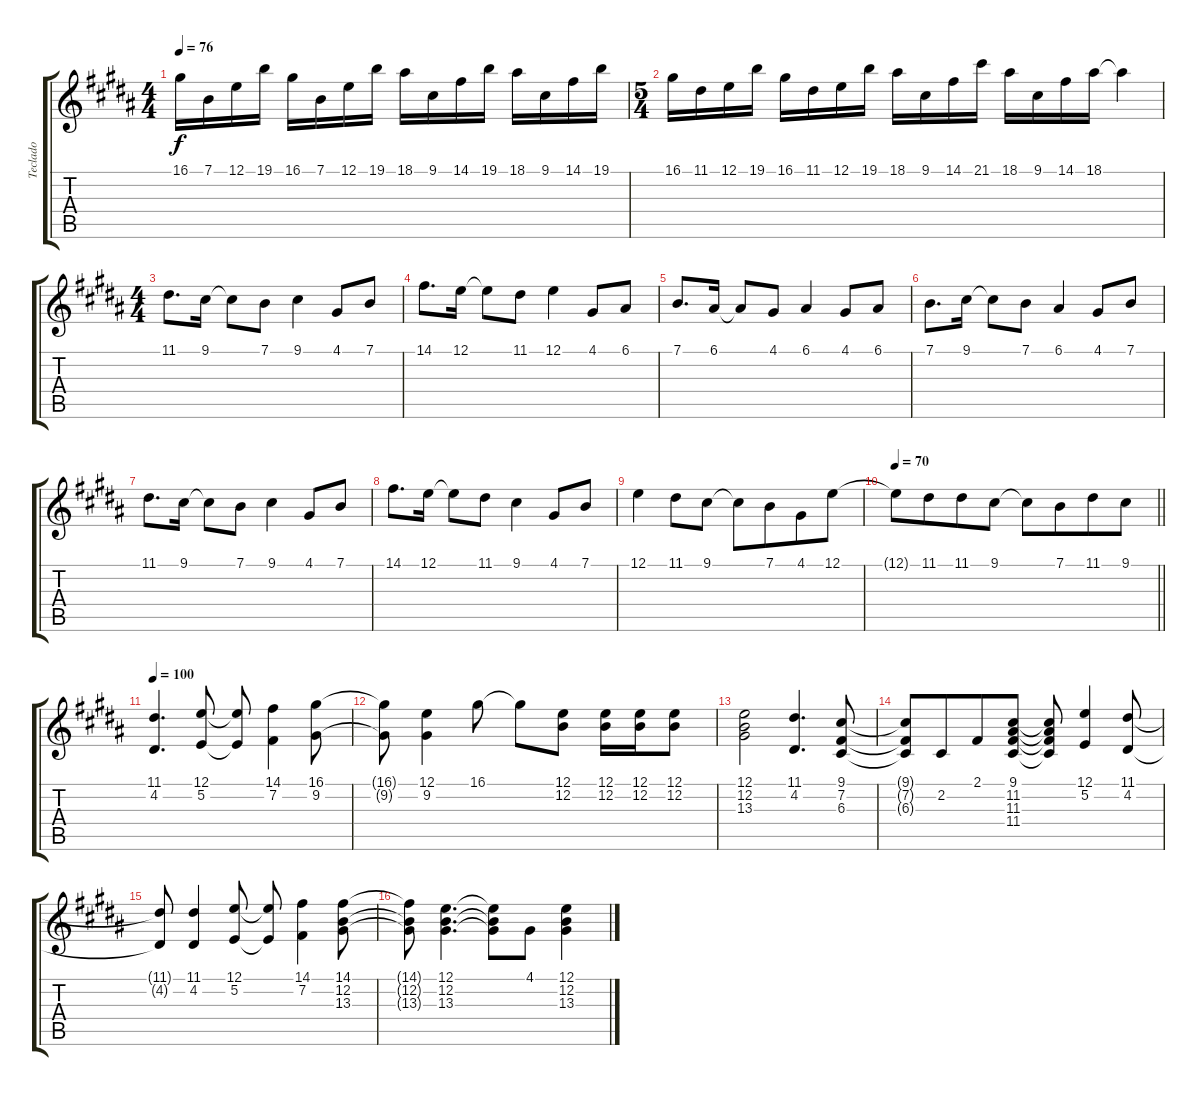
\track ("Teclado" "Teclado") {instrument lead5charang}
\staff {score tabs}
\tuning (E4 B3 G3 D3 A2 E2) {hide}
\ts (4 4)
\tempo 76
\clef g2
\ks b
16.1.16{dy f} 7.1.16 12.1.16 19.1.16 16.1.16 7.1.16 12.1.16 19.1.16 18.1.16 9.1.16 14.1.16 19.1.16 18.1.16 9.1.16 14.1.16 19.1.16 |
\ts (5 4)
16.1.16 11.1.16 12.1.16 19.1.16 16.1.16 11.1.16 12.1.16 19.1.16 18.1.16 9.1.16 14.1.16 21.1.16 18.1.16 9.1.16 14.1.16 18.1.16 18.1{t}.4 |
\ts (4 4)
11.1.8{d} 9.1.16 9.1{t}.8 7.1.8 9.1.4 4.1.8 7.1.8 |
14.1.8{d} 12.1.16 12.1{t}.8 11.1.8 12.1.4 4.1.8 6.1.8 |
7.1.8{d} 6.1.16 6.1{t}.8 4.1.8 6.1.4 4.1.8 6.1.8 |
7.1.8{d} 9.1.16 9.1{t}.8 7.1.8 6.1.4 4.1.8 7.1.8 |
11.1.8{d} 9.1.16 9.1{t}.8 7.1.8 9.1.4 4.1.8 7.1.8 |
14.1.8{d} 12.1.16 12.1{t}.8 11.1.8 9.1.4 4.1.8 7.1.8 |
12.1.4 11.1.8 9.1.8 9.1{t}.8 7.1.8{beam merge} 4.1.8 12.1.8 |
\tempo 70
\barLineRight lightlight
12.1{t}.8 11.1.8{beam merge} 11.1.8 9.1.8 9.1{t}.8 7.1.8{beam merge} 11.1.8 9.1.8 |
\tempo 100
(11.1 4.2).4{d volume 16 instrument brightacousticpiano} (12.1 5.2).8 (12.1{t} 5.2{t}).8 (14.1 7.2).4 (16.1 9.2).8 |
(16.1{t} 9.2{t}).8 (12.1 9.2).4 16.1.8 16.1{t}.8 (12.1 12.2).8 (12.1 12.2).16 (12.1 12.2).16 (12.1 12.2).8 |
(12.1 12.2 13.3).2 (11.1 4.2).4{d} (9.1 7.2 6.3).8 |
(9.1{t} 7.2{t} 6.3{t}).8 2.2.8{beam merge} 2.1.8 (9.1 11.2 11.3 11.4).8 (9.1{t} 11.2{t} 11.3{t} 11.4{t}).8 (12.1 5.2).4 (11.1 4.2).8 |
(11.1{t} 4.2{t}).8 (11.1 4.2).4 (12.1 5.2).8 (12.1{t} 5.2{t}).8 (14.1 7.2).4 (14.1 12.2 13.3).8 |
(14.1{t} 12.2{t} 13.3{t}).8 (12.1 12.2 13.3).4{d} (12.1{t} 12.2{t} 13.3{t}).8 4.1.8 (12.1 12.2 13.3).4
